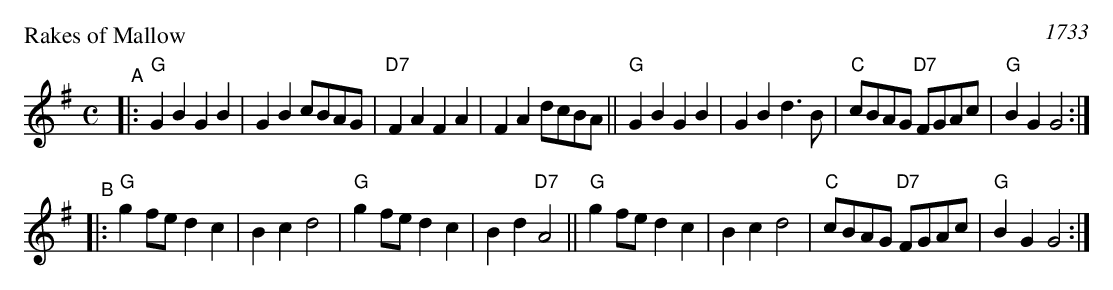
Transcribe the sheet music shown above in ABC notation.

X:1
P: Rakes of Mallow
O: 1733
M: C
L: 1/4
K: G
"^A"|:\
"G"GB GB | GB c/B/A/G/ | "D7"FA FA | FA d/c/B/A/ ||\
"G"GB GB | GB d>B |  "C"c/B/A/G/ "D7"F/G/A/c/ | "G"BG G2 :|
"^B"|:\
"G"gf/e/ dc | Bc d2 | "G"gf/e/ dc | Bd "D7"A2 ||\
"G"gf/e/ dc | Bc d2 | "C"c/B/A/G/ "D7"F/G/A/c/ | "G"BG G2 :|
